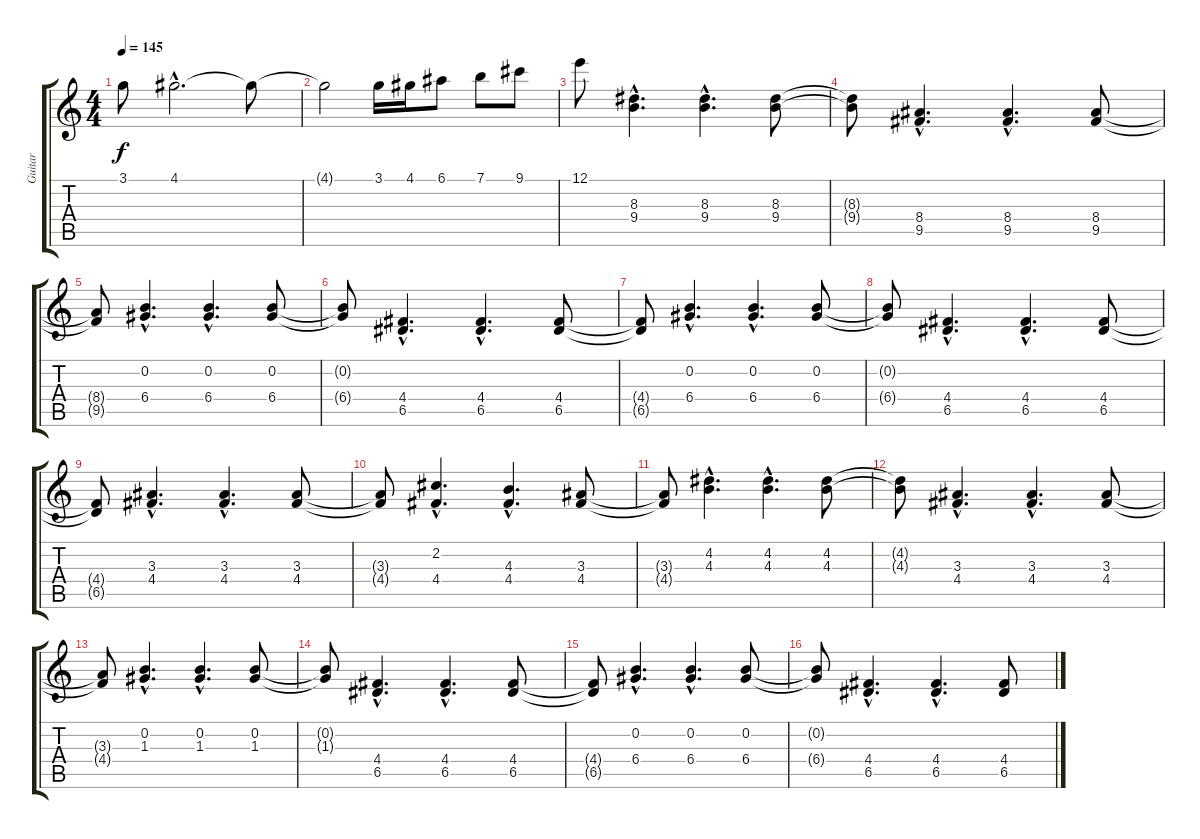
\track ("Guitar" "Guitar") {instrument distortionguitar}
\staff {score tabs}
\tuning (E4 B3 G3 D3 A2 E2) {hide}
\ts (4 4)
\tempo 145
\clef g2
\ks c
3.1.8{dy f} 4.1{hac}.2{d} 4.1{t}.8 |
4.1{t}.2 3.1.16 4.1.16 6.1.8 7.1.8 9.1.8 |
12.1.8 (8.3{hac} 9.4{hac}).4{d} (8.3{hac} 9.4{hac}).4{d} (8.3 9.4).8 |
(8.3{t} 9.4{t}).8 (8.4{hac} 9.5{hac}).4{d} (8.4{hac} 9.5{hac}).4{d} (8.4 9.5).8 |
(8.4{t} 9.5{t}).8 (0.2{hac} 6.4{hac}).4{d} (0.2{hac} 6.4{hac}).4{d} (0.2 6.4).8 |
(0.2{t} 6.4{t}).8 (4.4{hac} 6.5{hac}).4{d} (4.4{hac} 6.5{hac}).4{d} (4.4 6.5).8 |
(4.4{t} 6.5{t}).8 (0.2{hac} 6.4{hac}).4{d} (0.2{hac} 6.4{hac}).4{d} (0.2 6.4).8 |
(0.2{t} 6.4{t}).8 (4.4{hac} 6.5{hac}).4{d} (4.4{hac} 6.5{hac}).4{d} (4.4 6.5).8 |
(4.4{t} 6.5{t}).8 (3.3{hac} 4.4{hac}).4{d} (3.3{hac} 4.4{hac}).4{d} (3.3 4.4).8 |
(3.3{t} 4.4{t}).8 (2.2{hac} 4.4{hac}).4{d} (4.3{hac} 4.4{hac}).4{d} (3.3 4.4).8 |
(3.3{t} 4.4{t}).8 (4.2{hac} 4.3{hac}).4{d} (4.2{hac} 4.3{hac}).4{d} (4.2 4.3).8 |
(4.2{t} 4.3{t}).8 (3.3{hac} 4.4{hac}).4{d} (3.3{hac} 4.4{hac}).4{d} (3.3 4.4).8 |
(3.3{t} 4.4{t}).8 (0.2{hac} 1.3{hac}).4{d} (0.2{hac} 1.3{hac}).4{d} (0.2 1.3).8 |
(0.2{t} 1.3{t}).8 (4.4{hac} 6.5{hac}).4{d} (4.4{hac} 6.5{hac}).4{d} (4.4 6.5).8 |
(4.4{t} 6.5{t}).8 (0.2{hac} 6.4{hac}).4{d} (0.2{hac} 6.4{hac}).4{d} (0.2 6.4).8 |
(0.2{t} 6.4{t}).8 (4.4{hac} 6.5{hac}).4{d} (4.4{hac} 6.5{hac}).4{d} (4.4 6.5).8
